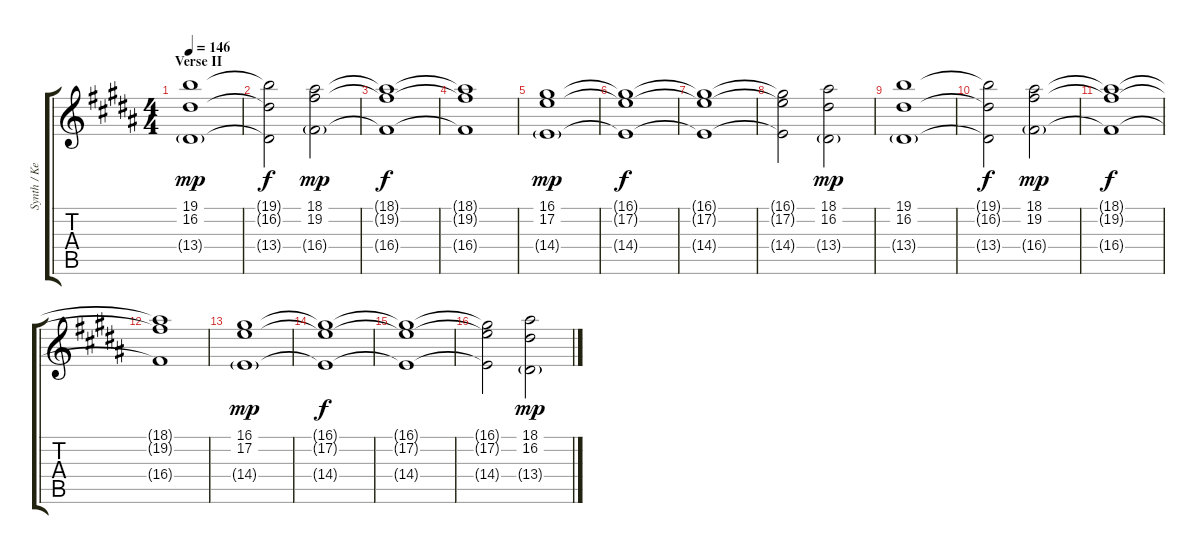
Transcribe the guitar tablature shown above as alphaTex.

\track ("Synth / Keyboard I" "Synth / Ke") {instrument rockorgan}
\staff {score tabs}
\tuning (E4 B3 G3 D3 A2 E2) {hide}
\ts (4 4)
\section ("" "Verse II")
\tempo 146
\clef g2
\ks b
(19.1 16.2 13.4{g}).1{dy mp} |
(19.1{t} 16.2{t} 13.4{t}).2{dy f} (18.1 19.2 16.4{g}).2{dy mp} |
(18.1{t} 19.2{t} 16.4{t}).1{dy f} |
(18.1{t} 19.2{t} 16.4{t}).1 |
(16.1 17.2 14.4{g}).1{dy mp} |
(16.1{t} 17.2{t} 14.4{t}).1{dy f} |
(16.1{t} 17.2{t} 14.4{t}).1 |
(16.1{t} 17.2{t} 14.4{t}).2 (18.1 16.2 13.4{g}).2{dy mp} |
(19.1 16.2 13.4{g}).1 |
(19.1{t} 16.2{t} 13.4{t}).2{dy f} (18.1 19.2 16.4{g}).2{dy mp} |
(18.1{t} 19.2{t} 16.4{t}).1{dy f} |
(18.1{t} 19.2{t} 16.4{t}).1 |
(16.1 17.2 14.4{g}).1{dy mp} |
(16.1{t} 17.2{t} 14.4{t}).1{dy f} |
(16.1{t} 17.2{t} 14.4{t}).1 |
(16.1{t} 17.2{t} 14.4{t}).2 (18.1 16.2 13.4{g}).2{dy mp}
